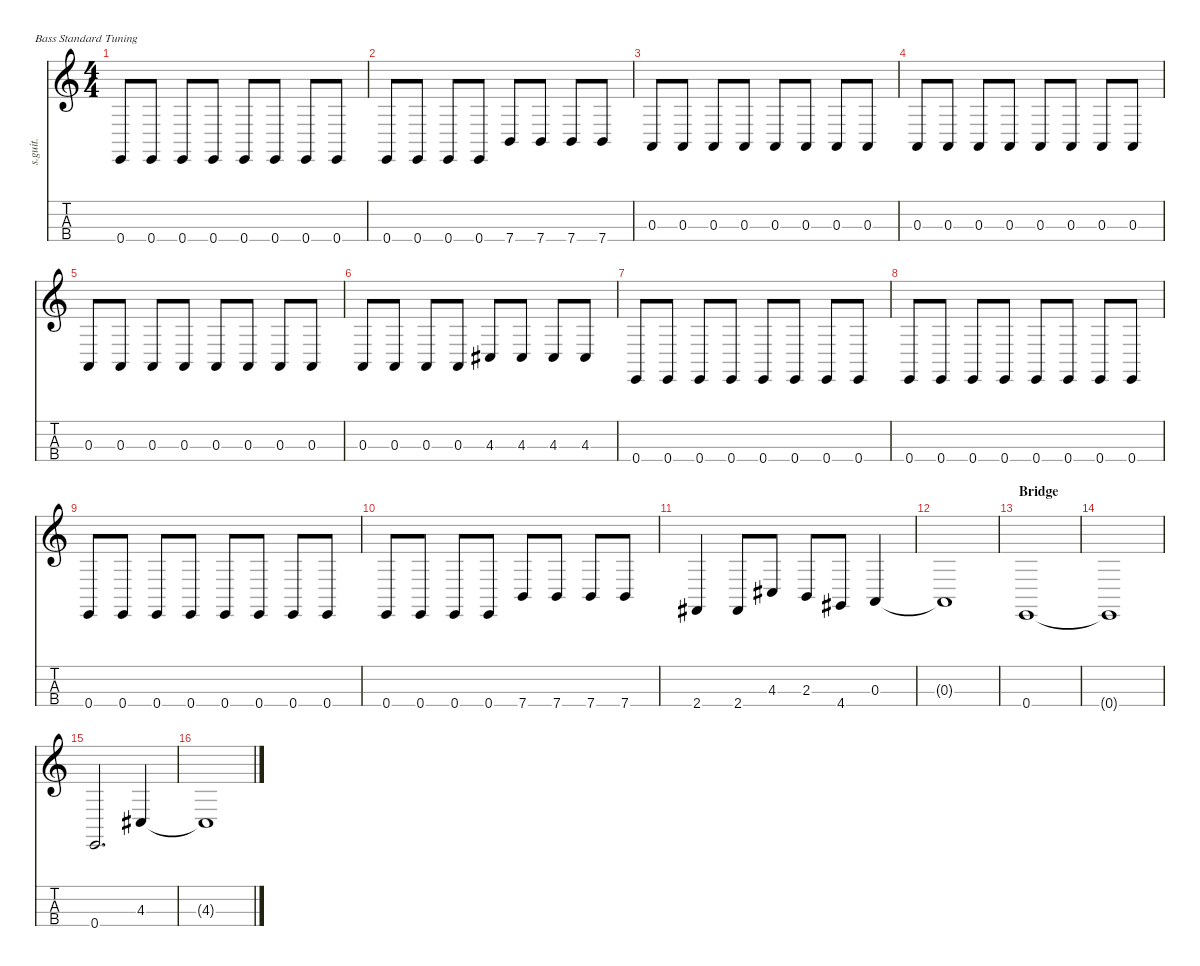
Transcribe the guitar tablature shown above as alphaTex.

\defaultSystemsLayout 4
\hideDynamics
\bracketExtendMode nobrackets
\track ("Nate Mendel" "s.guit.") {instrument electricbasspick}
\staff {score tabs}
\tuning (G2 D2 A1 E1)
\ts (4 4)
\tempo (154 hide)
\clef g2
\ks c
0.4.8{lyrics (0 "") lyrics (1 "") lyrics (2 "") lyrics (3 "") lyrics (4 "") dy f} 0.4.8{lyrics (0 "") lyrics (1 "") lyrics (2 "") lyrics (3 "") lyrics (4 "")} 0.4.8{lyrics (0 "") lyrics (1 "") lyrics (2 "") lyrics (3 "") lyrics (4 "")} 0.4.8{lyrics (0 "") lyrics (1 "") lyrics (2 "") lyrics (3 "") lyrics (4 "")} 0.4.8{lyrics (0 "") lyrics (1 "") lyrics (2 "") lyrics (3 "") lyrics (4 "")} 0.4.8{lyrics (0 "") lyrics (1 "") lyrics (2 "") lyrics (3 "") lyrics (4 "")} 0.4.8{lyrics (0 "") lyrics (1 "") lyrics (2 "") lyrics (3 "") lyrics (4 "")} 0.4.8{lyrics (0 "") lyrics (1 "") lyrics (2 "") lyrics (3 "") lyrics (4 "")} |
0.4.8{lyrics (0 "") lyrics (1 "") lyrics (2 "") lyrics (3 "") lyrics (4 "")} 0.4.8{lyrics (0 "") lyrics (1 "") lyrics (2 "") lyrics (3 "") lyrics (4 "")} 0.4.8{lyrics (0 "") lyrics (1 "") lyrics (2 "") lyrics (3 "") lyrics (4 "")} 0.4.8{lyrics (0 "") lyrics (1 "") lyrics (2 "") lyrics (3 "") lyrics (4 "")} 7.4.8{lyrics (0 "") lyrics (1 "") lyrics (2 "") lyrics (3 "") lyrics (4 "")} 7.4.8{lyrics (0 "") lyrics (1 "") lyrics (2 "") lyrics (3 "") lyrics (4 "")} 7.4.8{lyrics (0 "") lyrics (1 "") lyrics (2 "") lyrics (3 "") lyrics (4 "")} 7.4.8{lyrics (0 "") lyrics (1 "") lyrics (2 "") lyrics (3 "") lyrics (4 "")} |
0.3.8{lyrics (0 "") lyrics (1 "") lyrics (2 "") lyrics (3 "") lyrics (4 "")} 0.3.8{lyrics (0 "") lyrics (1 "") lyrics (2 "") lyrics (3 "") lyrics (4 "")} 0.3.8{lyrics (0 "") lyrics (1 "") lyrics (2 "") lyrics (3 "") lyrics (4 "")} 0.3.8{lyrics (0 "") lyrics (1 "") lyrics (2 "") lyrics (3 "") lyrics (4 "")} 0.3.8{lyrics (0 "") lyrics (1 "") lyrics (2 "") lyrics (3 "") lyrics (4 "")} 0.3.8{lyrics (0 "") lyrics (1 "") lyrics (2 "") lyrics (3 "") lyrics (4 "")} 0.3.8{lyrics (0 "") lyrics (1 "") lyrics (2 "") lyrics (3 "") lyrics (4 "")} 0.3.8{lyrics (0 "") lyrics (1 "") lyrics (2 "") lyrics (3 "") lyrics (4 "")} |
0.3.8{lyrics (0 "") lyrics (1 "") lyrics (2 "") lyrics (3 "") lyrics (4 "")} 0.3.8{lyrics (0 "") lyrics (1 "") lyrics (2 "") lyrics (3 "") lyrics (4 "")} 0.3.8{lyrics (0 "") lyrics (1 "") lyrics (2 "") lyrics (3 "") lyrics (4 "")} 0.3.8{lyrics (0 "") lyrics (1 "") lyrics (2 "") lyrics (3 "") lyrics (4 "")} 0.3.8{lyrics (0 "") lyrics (1 "") lyrics (2 "") lyrics (3 "") lyrics (4 "")} 0.3.8{lyrics (0 "") lyrics (1 "") lyrics (2 "") lyrics (3 "") lyrics (4 "")} 0.3.8{lyrics (0 "") lyrics (1 "") lyrics (2 "") lyrics (3 "") lyrics (4 "")} 0.3.8{lyrics (0 "") lyrics (1 "") lyrics (2 "") lyrics (3 "") lyrics (4 "")} |
0.3.8{lyrics (0 "") lyrics (1 "") lyrics (2 "") lyrics (3 "") lyrics (4 "")} 0.3.8{lyrics (0 "") lyrics (1 "") lyrics (2 "") lyrics (3 "") lyrics (4 "")} 0.3.8{lyrics (0 "") lyrics (1 "") lyrics (2 "") lyrics (3 "") lyrics (4 "")} 0.3.8{lyrics (0 "") lyrics (1 "") lyrics (2 "") lyrics (3 "") lyrics (4 "")} 0.3.8{lyrics (0 "") lyrics (1 "") lyrics (2 "") lyrics (3 "") lyrics (4 "")} 0.3.8{lyrics (0 "") lyrics (1 "") lyrics (2 "") lyrics (3 "") lyrics (4 "")} 0.3.8{lyrics (0 "") lyrics (1 "") lyrics (2 "") lyrics (3 "") lyrics (4 "")} 0.3.8{lyrics (0 "") lyrics (1 "") lyrics (2 "") lyrics (3 "") lyrics (4 "")} |
0.3.8{lyrics (0 "") lyrics (1 "") lyrics (2 "") lyrics (3 "") lyrics (4 "")} 0.3.8{lyrics (0 "") lyrics (1 "") lyrics (2 "") lyrics (3 "") lyrics (4 "")} 0.3.8{lyrics (0 "") lyrics (1 "") lyrics (2 "") lyrics (3 "") lyrics (4 "")} 0.3.8{lyrics (0 "") lyrics (1 "") lyrics (2 "") lyrics (3 "") lyrics (4 "")} 4.3{acc #}.8{lyrics (0 "") lyrics (1 "") lyrics (2 "") lyrics (3 "") lyrics (4 "")} 4.3{acc #}.8{lyrics (0 "") lyrics (1 "") lyrics (2 "") lyrics (3 "") lyrics (4 "")} 4.3{acc #}.8{lyrics (0 "") lyrics (1 "") lyrics (2 "") lyrics (3 "") lyrics (4 "")} 4.3{acc #}.8{lyrics (0 "") lyrics (1 "") lyrics (2 "") lyrics (3 "") lyrics (4 "")} |
0.4.8{lyrics (0 "") lyrics (1 "") lyrics (2 "") lyrics (3 "") lyrics (4 "")} 0.4.8{lyrics (0 "") lyrics (1 "") lyrics (2 "") lyrics (3 "") lyrics (4 "")} 0.4.8{lyrics (0 "") lyrics (1 "") lyrics (2 "") lyrics (3 "") lyrics (4 "")} 0.4.8{lyrics (0 "") lyrics (1 "") lyrics (2 "") lyrics (3 "") lyrics (4 "")} 0.4.8{lyrics (0 "") lyrics (1 "") lyrics (2 "") lyrics (3 "") lyrics (4 "")} 0.4.8{lyrics (0 "") lyrics (1 "") lyrics (2 "") lyrics (3 "") lyrics (4 "")} 0.4.8{lyrics (0 "") lyrics (1 "") lyrics (2 "") lyrics (3 "") lyrics (4 "")} 0.4.8{lyrics (0 "") lyrics (1 "") lyrics (2 "") lyrics (3 "") lyrics (4 "")} |
0.4.8{lyrics (0 "") lyrics (1 "") lyrics (2 "") lyrics (3 "") lyrics (4 "")} 0.4.8{lyrics (0 "") lyrics (1 "") lyrics (2 "") lyrics (3 "") lyrics (4 "")} 0.4.8{lyrics (0 "") lyrics (1 "") lyrics (2 "") lyrics (3 "") lyrics (4 "")} 0.4.8{lyrics (0 "") lyrics (1 "") lyrics (2 "") lyrics (3 "") lyrics (4 "")} 0.4.8{lyrics (0 "") lyrics (1 "") lyrics (2 "") lyrics (3 "") lyrics (4 "")} 0.4.8{lyrics (0 "") lyrics (1 "") lyrics (2 "") lyrics (3 "") lyrics (4 "")} 0.4.8{lyrics (0 "") lyrics (1 "") lyrics (2 "") lyrics (3 "") lyrics (4 "")} 0.4.8{lyrics (0 "") lyrics (1 "") lyrics (2 "") lyrics (3 "") lyrics (4 "")} |
0.4.8{lyrics (0 "") lyrics (1 "") lyrics (2 "") lyrics (3 "") lyrics (4 "")} 0.4.8{lyrics (0 "") lyrics (1 "") lyrics (2 "") lyrics (3 "") lyrics (4 "")} 0.4.8{lyrics (0 "") lyrics (1 "") lyrics (2 "") lyrics (3 "") lyrics (4 "")} 0.4.8{lyrics (0 "") lyrics (1 "") lyrics (2 "") lyrics (3 "") lyrics (4 "")} 0.4.8{lyrics (0 "") lyrics (1 "") lyrics (2 "") lyrics (3 "") lyrics (4 "")} 0.4.8{lyrics (0 "") lyrics (1 "") lyrics (2 "") lyrics (3 "") lyrics (4 "")} 0.4.8{lyrics (0 "") lyrics (1 "") lyrics (2 "") lyrics (3 "") lyrics (4 "")} 0.4.8{lyrics (0 "") lyrics (1 "") lyrics (2 "") lyrics (3 "") lyrics (4 "")} |
0.4.8{lyrics (0 "") lyrics (1 "") lyrics (2 "") lyrics (3 "") lyrics (4 "")} 0.4.8{lyrics (0 "") lyrics (1 "") lyrics (2 "") lyrics (3 "") lyrics (4 "")} 0.4.8{lyrics (0 "") lyrics (1 "") lyrics (2 "") lyrics (3 "") lyrics (4 "")} 0.4.8{lyrics (0 "") lyrics (1 "") lyrics (2 "") lyrics (3 "") lyrics (4 "")} 7.4.8{lyrics (0 "") lyrics (1 "") lyrics (2 "") lyrics (3 "") lyrics (4 "")} 7.4.8{lyrics (0 "") lyrics (1 "") lyrics (2 "") lyrics (3 "") lyrics (4 "")} 7.4.8{lyrics (0 "") lyrics (1 "") lyrics (2 "") lyrics (3 "") lyrics (4 "")} 7.4.8{lyrics (0 "") lyrics (1 "") lyrics (2 "") lyrics (3 "") lyrics (4 "")} |
2.4{acc #}.4{lyrics (0 "") lyrics (1 "") lyrics (2 "") lyrics (3 "") lyrics (4 "")} 2.4{acc #}.8{lyrics (0 "") lyrics (1 "") lyrics (2 "") lyrics (3 "") lyrics (4 "")} 4.3{acc #}.8{lyrics (0 "") lyrics (1 "") lyrics (2 "") lyrics (3 "") lyrics (4 "")} 2.3.8{lyrics (0 "") lyrics (1 "") lyrics (2 "") lyrics (3 "") lyrics (4 "")} 4.4{acc #}.8{lyrics (0 "") lyrics (1 "") lyrics (2 "") lyrics (3 "") lyrics (4 "")} 0.3.4{lyrics (0 "") lyrics (1 "") lyrics (2 "") lyrics (3 "") lyrics (4 "")} |
0.3{t}.1{lyrics (0 "") lyrics (1 "") lyrics (2 "") lyrics (3 "") lyrics (4 "")} |
\section ("" "Bridge")
0.4.1{lyrics (0 "") lyrics (1 "") lyrics (2 "") lyrics (3 "") lyrics (4 "")} |
0.4{t}.1{lyrics (0 "") lyrics (1 "") lyrics (2 "") lyrics (3 "") lyrics (4 "")} |
0.4.2{d lyrics (0 "") lyrics (1 "") lyrics (2 "") lyrics (3 "") lyrics (4 "")} 4.3{acc #}.4{lyrics (0 "") lyrics (1 "") lyrics (2 "") lyrics (3 "") lyrics (4 "")} |
4.3{t acc #}.1{lyrics (0 "") lyrics (1 "") lyrics (2 "") lyrics (3 "") lyrics (4 "")}
